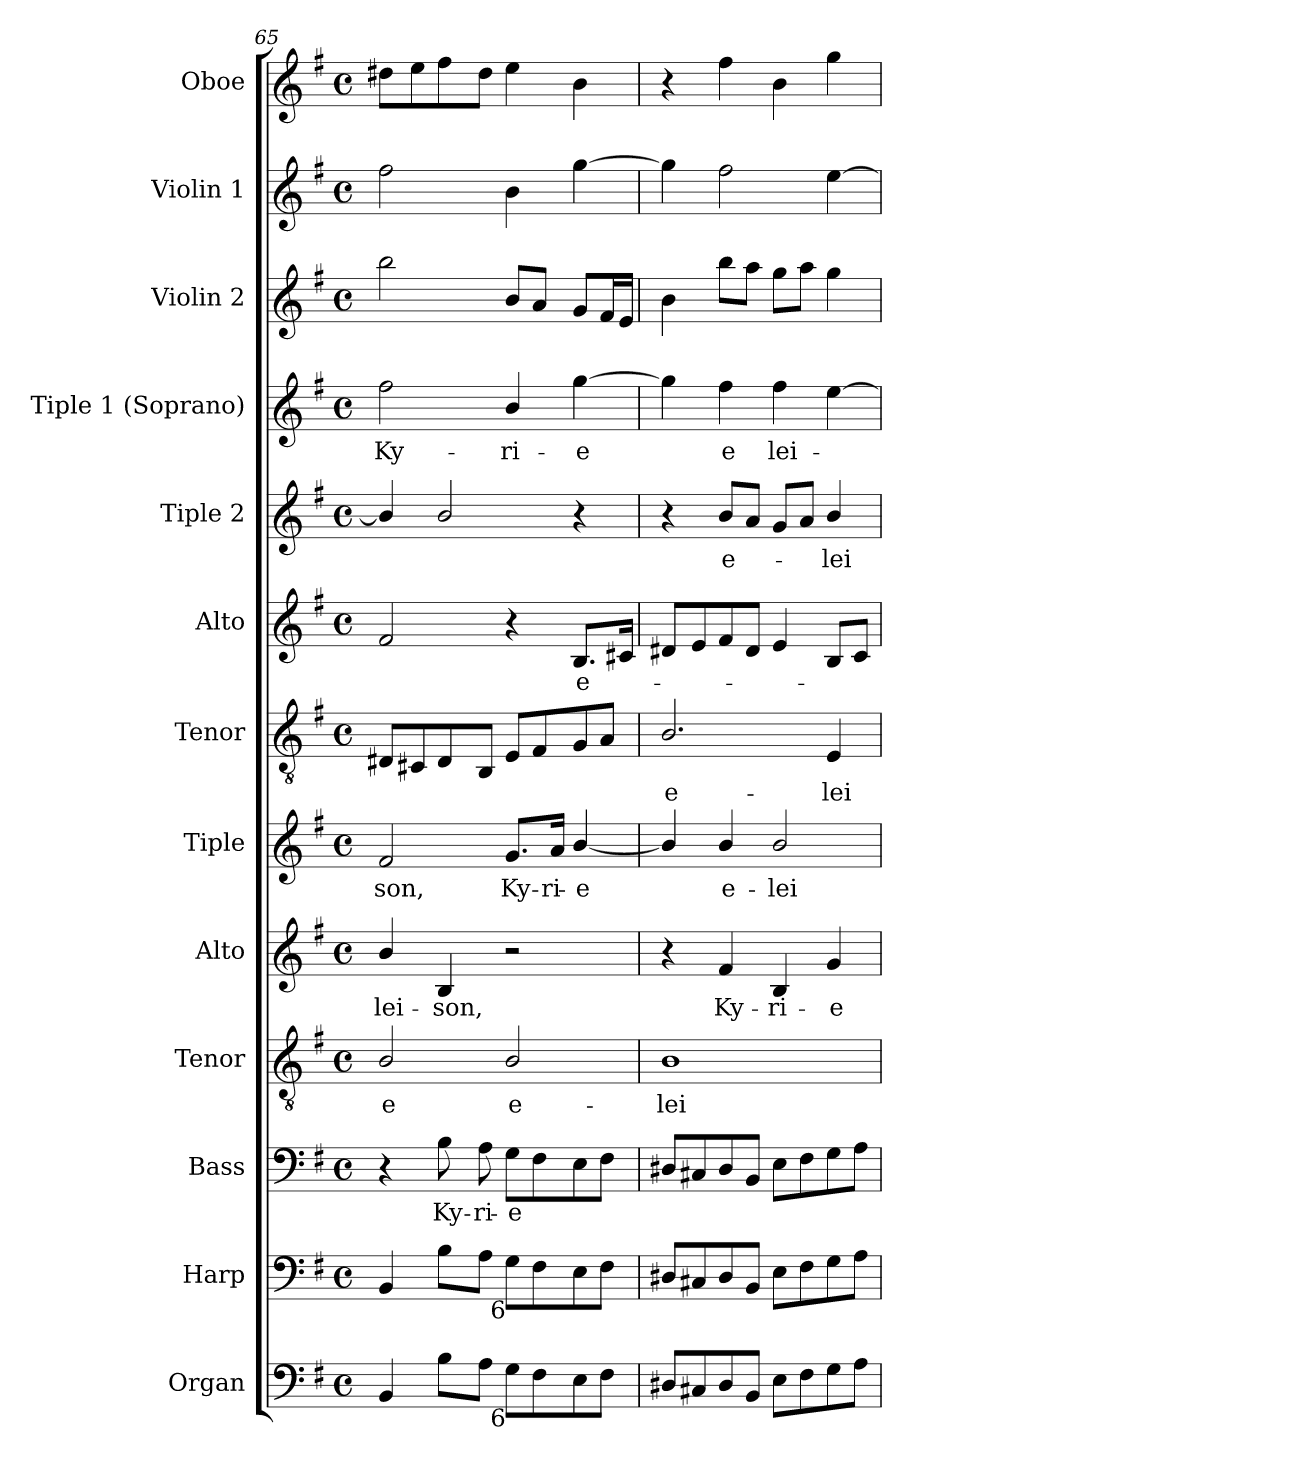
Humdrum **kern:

**kern	**kern	**kern	**text	**kern	**text	**kern	**text	**kern	**text	**kern	**text	**kern	**text	**kern	**text	**kern	**text	**kern	**kern	**kern
*part13	*part12	*part11	*part11	*part10	*part10	*part9	*part9	*part8	*part8	*part7	*part7	*part6	*part6	*part5	*part5	*part4	*part4	*part3	*part2	*part1
*staff13	*staff12	*staff11	*staff11	*staff10	*staff10	*staff9	*staff9	*staff8	*staff8	*staff7	*staff7	*staff6	*staff6	*staff5	*staff5	*staff4	*staff4	*staff3	*staff2	*staff1
*I"Organ	*I"Harp	*I"Bass	*	*I"Tenor	*	*I"Alto	*	*I"Tiple	*	*I"Tenor	*	*I"Alto	*	*I"Tiple 2	*	*I"Tiple 1 (Soprano)	*	*I"Violin 2	*I"Violin 1	*I"Oboe
*I'Org.	*I'Hp.	*I'B.	*	*I'T.	*	*I'A.	*	*	*	*I'T.	*	*I'A.	*	*	*	*I'S1.	*	*I'Vln. 2	*I'Vln. 1	*I'Ob.
!!LO:PB:g=z
*clefF4	*clefF4	*clefF4	*	*clefGv2	*	*clefG2	*	*clefG2	*	*clefGv2	*	*clefG2	*	*clefG2	*	*clefG2	*	*clefG2	*clefG2	*clefG2
*	*	*	*	*ITrd7c12	*	*	*	*	*	*ITrd7c12	*	*	*	*	*	*	*	*	*	*
*k[f#]	*k[f#]	*k[f#]	*	*k[f#]	*	*k[f#]	*	*k[f#]	*	*k[f#]	*	*k[f#]	*	*k[f#]	*	*k[f#]	*	*k[f#]	*k[f#]	*k[f#]
*G:	*G:	*G:	*	*G:	*	*G:	*	*G:	*	*G:	*	*G:	*	*G:	*	*G:	*	*G:	*G:	*G:
*M4/4	*M4/4	*M4/4	*	*M4/4	*	*M4/4	*	*M4/4	*	*M4/4	*	*M4/4	*	*M4/4	*	*M4/4	*	*M4/4	*M4/4	*M4/4
*met(c)	*met(c)	*met(c)	*	*met(c)	*	*met(c)	*	*met(c)	*	*met(c)	*	*met(c)	*	*met(c)	*	*met(c)	*	*met(c)	*met(c)	*met(c)
=65	=65	=65	=65	=65	=65	=65	=65	=65	=65	=65	=65	=65	=65	=65	=65	=65	=65	=65	=65	=65
!	!	!	!	!	!LO:LY:b:color=#000000	!	!	!	!	!	!	!	!	!	!	!	!	!	!	!
!	!	!	!	!	!	!	!LO:LY:b:color=#000000	!	!	!	!	!	!	!	!	!	!	!	!	!
!	!	!	!	!	!	!	!	!	!LO:LY:b:color=#000000	!	!	!	!	!	!	!	!	!	!	!
!	!	!	!	!	!	!	!	!	!	!	!	!	!	!	!	!	!LO:LY:b:color=#000000	!	!	!
4BBi/	4BBi/	4r	.	2BBi/	-e	4bi/	-lei-	2f#i/	-son,	8DD#Xi/L	.	2f#i/	.	4bi/]	.	2ff#i\	Ky-	2bbi\	2ff#i\	8dd#Xi\L
.	.	.	.	.	.	.	.	.	.	8CC#i/	.	.	.	.	.	.	.	.	.	8eei\
!	!	!	!LO:LY:b:color=#000000	!	!	!	!	!	!	!	!	!	!	!	!	!	!	!	!	!
!	!	!	!	!	!	!	!LO:LY:b:color=#000000	!	!	!	!	!	!	!	!	!	!	!	!	!
8Bi\L	8Bi\L	8Bi\	Ky-	.	.	4Bi/	-son,	.	.	8DD#i/	.	.	.	2bi/	.	.	.	.	.	8ff#i\
!	!	!	!LO:LY:b:color=#000000	!	!	!	!	!	!	!	!	!	!	!	!	!	!	!	!	!
8Ai\J	8Ai\J	8Ai\	-ri-	.	.	.	.	.	.	8BBBi/J	.	.	.	.	.	.	.	.	.	8dd#i\J
!	!	!	!LO:LY:b:color=#000000	!	!	!	!	!	!	!	!	!	!	!	!	!	!	!	!	!
!	!	!	!	!	!LO:LY:b:color=#000000	!	!	!	!	!	!	!	!	!	!	!	!	!	!	!
!	!	!	!	!	!	!	!	!	!LO:LY:b:color=#000000	!	!	!	!	!	!	!	!	!	!	!
!	!LO:TX:b:rj:t=6	!	!	!	!	!	!	!	!	!	!	!	!	!	!	!	!	!	!	!
!LO:TX:b:rj:t=6	!	!	!	!	!	!	!	!	!	!	!	!	!	!	!	!	!	!	!	!
!	!	!	!	!	!	!	!	!	!	!	!	!	!	!	!	!	!LO:LY:b:color=#000000	!	!	!
8Gi\L	8Gi\L	8Gi\L	-e	2BBi/	e-	2r	.	8.gi/L	Ky-	8EEi/L	.	4r	.	.	.	4bi/	-ri-	8bi/L	4bi\	4eei\
8F#i\	8F#i\	8F#i\	.	.	.	.	.	.	.	8FF#i/	.	.	.	.	.	.	.	8ai/J	.	.
!	!	!	!	!	!	!	!	!	!LO:LY:b:color=#000000	!	!	!	!	!	!	!	!	!	!	!
.	.	.	.	.	.	.	.	16ai/Jk	-ri-	.	.	.	.	.	.	.	.	.	.	.
!	!	!	!	!	!	!	!	!	!LO:LY:b:color=#000000	!	!	!	!	!	!	!	!	!	!	!
!	!	!	!	!	!	!	!	!	!	!	!	!	!LO:LY:b:color=#000000	!	!	!	!	!	!	!
!	!	!	!	!	!	!	!	!	!	!	!	!	!	!	!	!	!LO:LY:b:color=#000000	!	!	!
8Ei\	8Ei\	8Ei\	.	.	.	.	.	[4bi/	-e	8GGi/	.	8.Bi/L	e-	4r	.	[4ggi\	-e	8gi/L	[4ggi\	4bi\
8F#i\J	8F#i\J	8F#i\J	.	.	.	.	.	.	.	8AAi/J	.	.	.	.	.	.	.	16f#i/L	.	.
.	.	.	.	.	.	.	.	.	.	.	.	16c#Xi/Jk	.	.	.	.	.	16ei/JJ	.	.
=66	=66	=66	=66	=66	=66	=66	=66	=66	=66	=66	=66	=66	=66	=66	=66	=66	=66	=66	=66	=66
!	!	!	!	!	!LO:LY:b:color=#000000	!	!	!	!	!	!	!	!	!	!	!	!	!	!	!
!	!	!	!	!	!	!	!	!	!	!	!LO:LY:b:color=#000000	!	!	!	!	!	!	!	!	!
8D#Xi/L	8D#Xi/L	8D#Xi/L	.	1BBi	-lei-	4r	.	4bi/]	.	2.BBi/	e-	8d#Xi/L	.	4r	.	4ggi\]	.	4bi\	4ggi\]	4r
8C#Xi/	8C#i/	8C#i/	.	.	.	.	.	.	.	.	.	8ei/	.	.	.	.	.	.	.	.
!	!	!	!	!	!	!	!LO:LY:b:color=#000000	!	!	!	!	!	!	!	!	!	!	!	!	!
!	!	!	!	!	!	!	!	!	!LO:LY:b:color=#000000	!	!	!	!	!	!	!	!	!	!	!
!	!	!	!	!	!	!	!	!	!	!	!	!	!	!	!LO:LY:b:color=#000000	!	!	!	!	!
!	!	!	!	!	!	!	!	!	!	!	!	!	!	!	!	!	!LO:LY:b:color=#000000	!	!	!
8D#i/	8D#i/	8D#i/	.	.	.	4f#i/	Ky-	4bi/	e-	.	.	8f#i/	.	8bi/L	-e-	4ff#i\	e	8bbi\L	2ff#i\	4ff#i\
8BBi/J	8BBi/J	8BBi/J	.	.	.	.	.	.	.	.	.	8d#i/J	.	8ai/J	.	.	.	8aai\J	.	.
!	!	!	!	!	!	!	!LO:LY:b:color=#000000	!	!	!	!	!	!	!	!	!	!	!	!	!
!	!	!	!	!	!	!	!	!	!LO:LY:b:color=#000000	!	!	!	!	!	!	!	!	!	!	!
!	!	!	!	!	!	!	!	!	!	!	!	!	!	!	!	!	!LO:LY:b:color=#000000	!	!	!
8Ei\L	8Ei\L	8Ei\L	.	.	.	4Bi/	-ri-	2bi/	-lei-	.	.	4ei/	.	8gi/L	.	4ff#i\	lei-	8ggi\L	.	4bi\
8F#i\	8F#i\	8F#i\	.	.	.	.	.	.	.	.	.	.	.	8ai/J	.	.	.	8aai\J	.	.
!	!	!	!	!	!	!	!LO:LY:b:color=#000000	!	!	!	!	!	!	!	!	!	!	!	!	!
!	!	!	!	!	!	!	!	!	!	!	!LO:LY:b:color=#000000	!	!	!	!	!	!	!	!	!
!	!	!	!	!	!	!	!	!	!	!	!	!	!	!	!LO:LY:b:color=#000000	!	!	!	!	!
8Gi\	8Gi\	8Gi\	.	.	.	4gi/	-e	.	.	4EEi/	-lei-	8Bi/L	.	4bi/	-lei-	[4eei\	.	4ggi\	[4eei\	4ggi\
8Ai\J	8Ai\J	8Ai\J	.	.	.	.	.	.	.	.	.	8ci/J	.	.	.	.	.	.	.	.
=	=	=	=	=	=	=	=	=	=	=	=	=	=	=	=	=	=	=	=	=
*-	*-	*-	*-	*-	*-	*-	*-	*-	*-	*-	*-	*-	*-	*-	*-	*-	*-	*-	*-	*-
